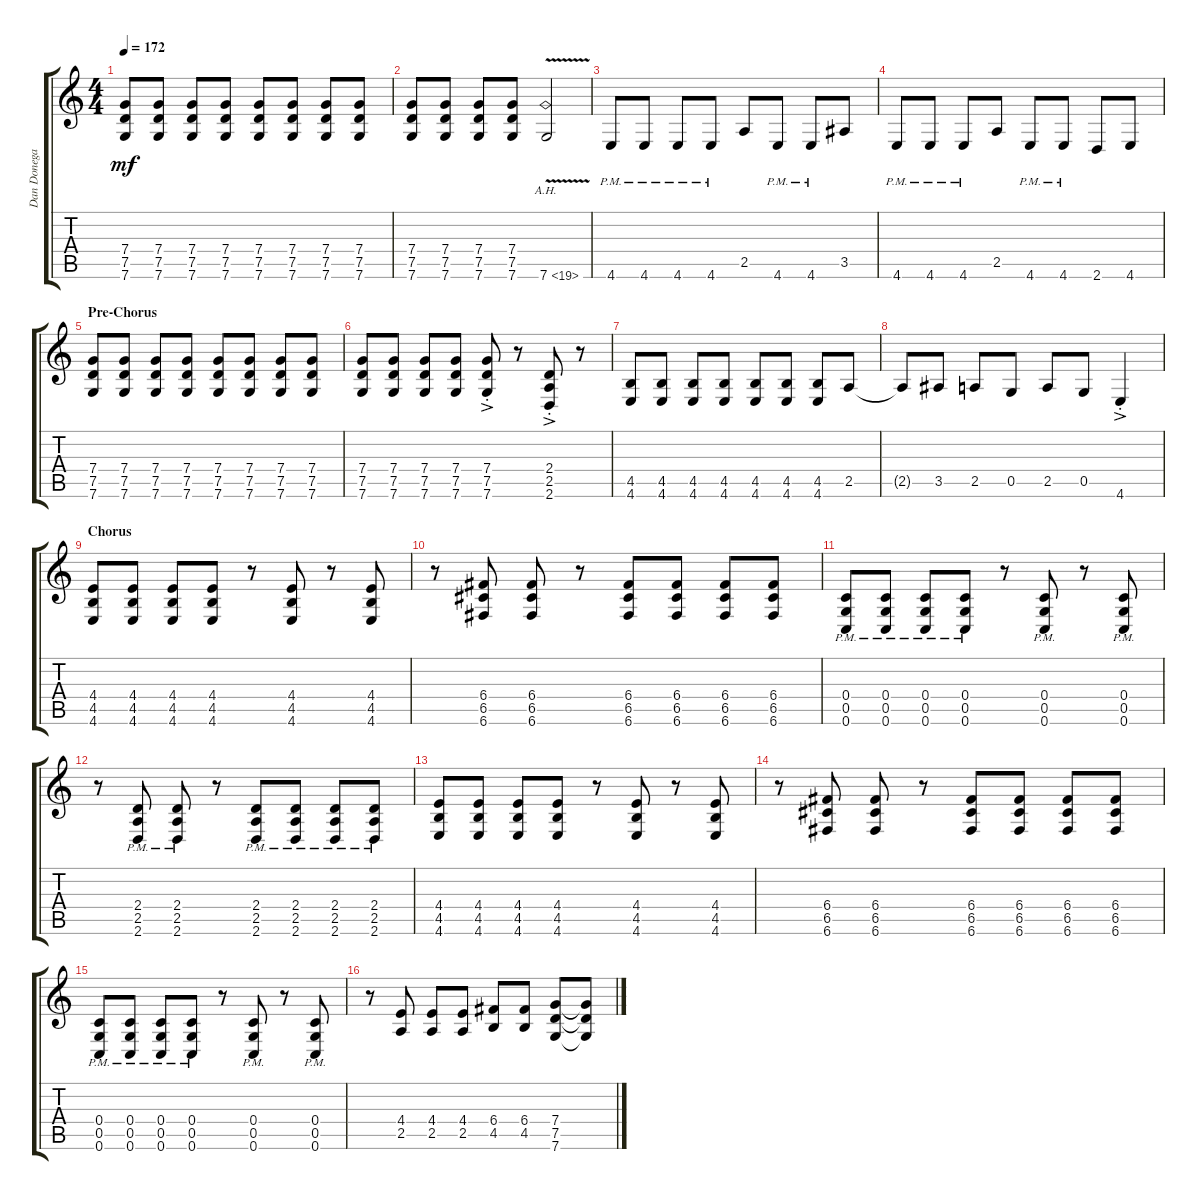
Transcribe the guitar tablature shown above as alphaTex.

\track ("Dan Donegan" "Dan Donega") {instrument distortionguitar}
\staff {score tabs}
\tuning (D4 A3 F3 C3 G2 C2) {hide}
\ts (4 4)
\tempo 172
\clef g2
\ks c
(7.4 7.5 7.6).8{dy mf} (7.4 7.5 7.6).8 (7.4 7.5 7.6).8 (7.4 7.5 7.6).8 (7.4 7.5 7.6).8 (7.4 7.5 7.6).8 (7.4 7.5 7.6).8 (7.4 7.5 7.6).8 |
(7.4 7.5 7.6).8 (7.4 7.5 7.6).8 (7.4 7.5 7.6).8 (7.4 7.5 7.6).8 7.6{ah 12 v}.2 |
4.6{pm}.8 4.6{pm}.8 4.6{pm}.8 4.6{pm}.8 2.5.8 4.6{pm}.8 4.6{pm}.8 3.5.8 |
4.6{pm}.8 4.6{pm}.8 4.6{pm}.8 2.5.8 4.6{pm}.8 4.6{pm}.8 2.6.8 4.6.8 |
\section ("" "Pre-Chorus")
(7.4 7.5 7.6).8 (7.4 7.5 7.6).8 (7.4 7.5 7.6).8 (7.4 7.5 7.6).8 (7.4 7.5 7.6).8 (7.4 7.5 7.6).8 (7.4 7.5 7.6).8 (7.4 7.5 7.6).8 |
(7.4 7.5 7.6).8 (7.4 7.5 7.6).8 (7.4 7.5 7.6).8 (7.4 7.5 7.6).8 (7.4 7.5 7.6{ac st}).8 r.8 (2.4 2.5 2.6{ac st}).8 r.8 |
(4.5 4.6).8 (4.5 4.6).8 (4.5 4.6).8 (4.5 4.6).8 (4.5 4.6).8 (4.5 4.6).8 (4.5 4.6).8 2.5.8 |
2.5{t}.8 3.5.8 2.5.8 0.5.8 2.5.8 0.5.8 4.6{ac st}.4 |
\section ("" "Chorus")
(4.4 4.5 4.6).8 (4.4 4.5 4.6).8 (4.4 4.5 4.6).8 (4.4 4.5 4.6).8 r.8 (4.4 4.5 4.6).8 r.8 (4.4 4.5 4.6).8 |
r.8 (6.4 6.5 6.6).8 (6.4 6.5 6.6).8 r.8 (6.4 6.5 6.6).8 (6.4 6.5 6.6).8 (6.4 6.5 6.6).8 (6.4 6.5 6.6).8 |
(0.4{pm} 0.5{pm} 0.6{pm}).8 (0.4{pm} 0.5{pm} 0.6{pm}).8 (0.4{pm} 0.5{pm} 0.6{pm}).8 (0.4{pm} 0.5{pm} 0.6{pm}).8 r.8 (0.4{pm} 0.5{pm} 0.6{pm}).8 r.8 (0.4{pm} 0.5{pm} 0.6{pm}).8 |
r.8 (2.4{pm} 2.5{pm} 2.6{pm}).8 (2.4{pm} 2.5{pm} 2.6{pm}).8 r.8 (2.4{pm} 2.5{pm} 2.6{pm}).8 (2.4{pm} 2.5{pm} 2.6{pm}).8 (2.4{pm} 2.5{pm} 2.6{pm}).8 (2.4{pm} 2.5{pm} 2.6{pm}).8 |
(4.4 4.5 4.6).8 (4.4 4.5 4.6).8 (4.4 4.5 4.6).8 (4.4 4.5 4.6).8 r.8 (4.4 4.5 4.6).8 r.8 (4.4 4.5 4.6).8 |
r.8 (6.4 6.5 6.6).8 (6.4 6.5 6.6).8 r.8 (6.4 6.5 6.6).8 (6.4 6.5 6.6).8 (6.4 6.5 6.6).8 (6.4 6.5 6.6).8 |
(0.4{pm} 0.5{pm} 0.6{pm}).8 (0.4{pm} 0.5{pm} 0.6{pm}).8 (0.4{pm} 0.5{pm} 0.6{pm}).8 (0.4{pm} 0.5{pm} 0.6{pm}).8 r.8 (0.4{pm} 0.5{pm} 0.6{pm}).8 r.8 (0.4{pm} 0.5{pm} 0.6{pm}).8 |
r.8 (4.4 2.5).8 (4.4 2.5).8 (4.4 2.5).8 (6.4 4.5).8 (6.4 4.5).8 (7.4 7.5 7.6).8 (7.4{t} 7.5{t} 7.6{t}).8
